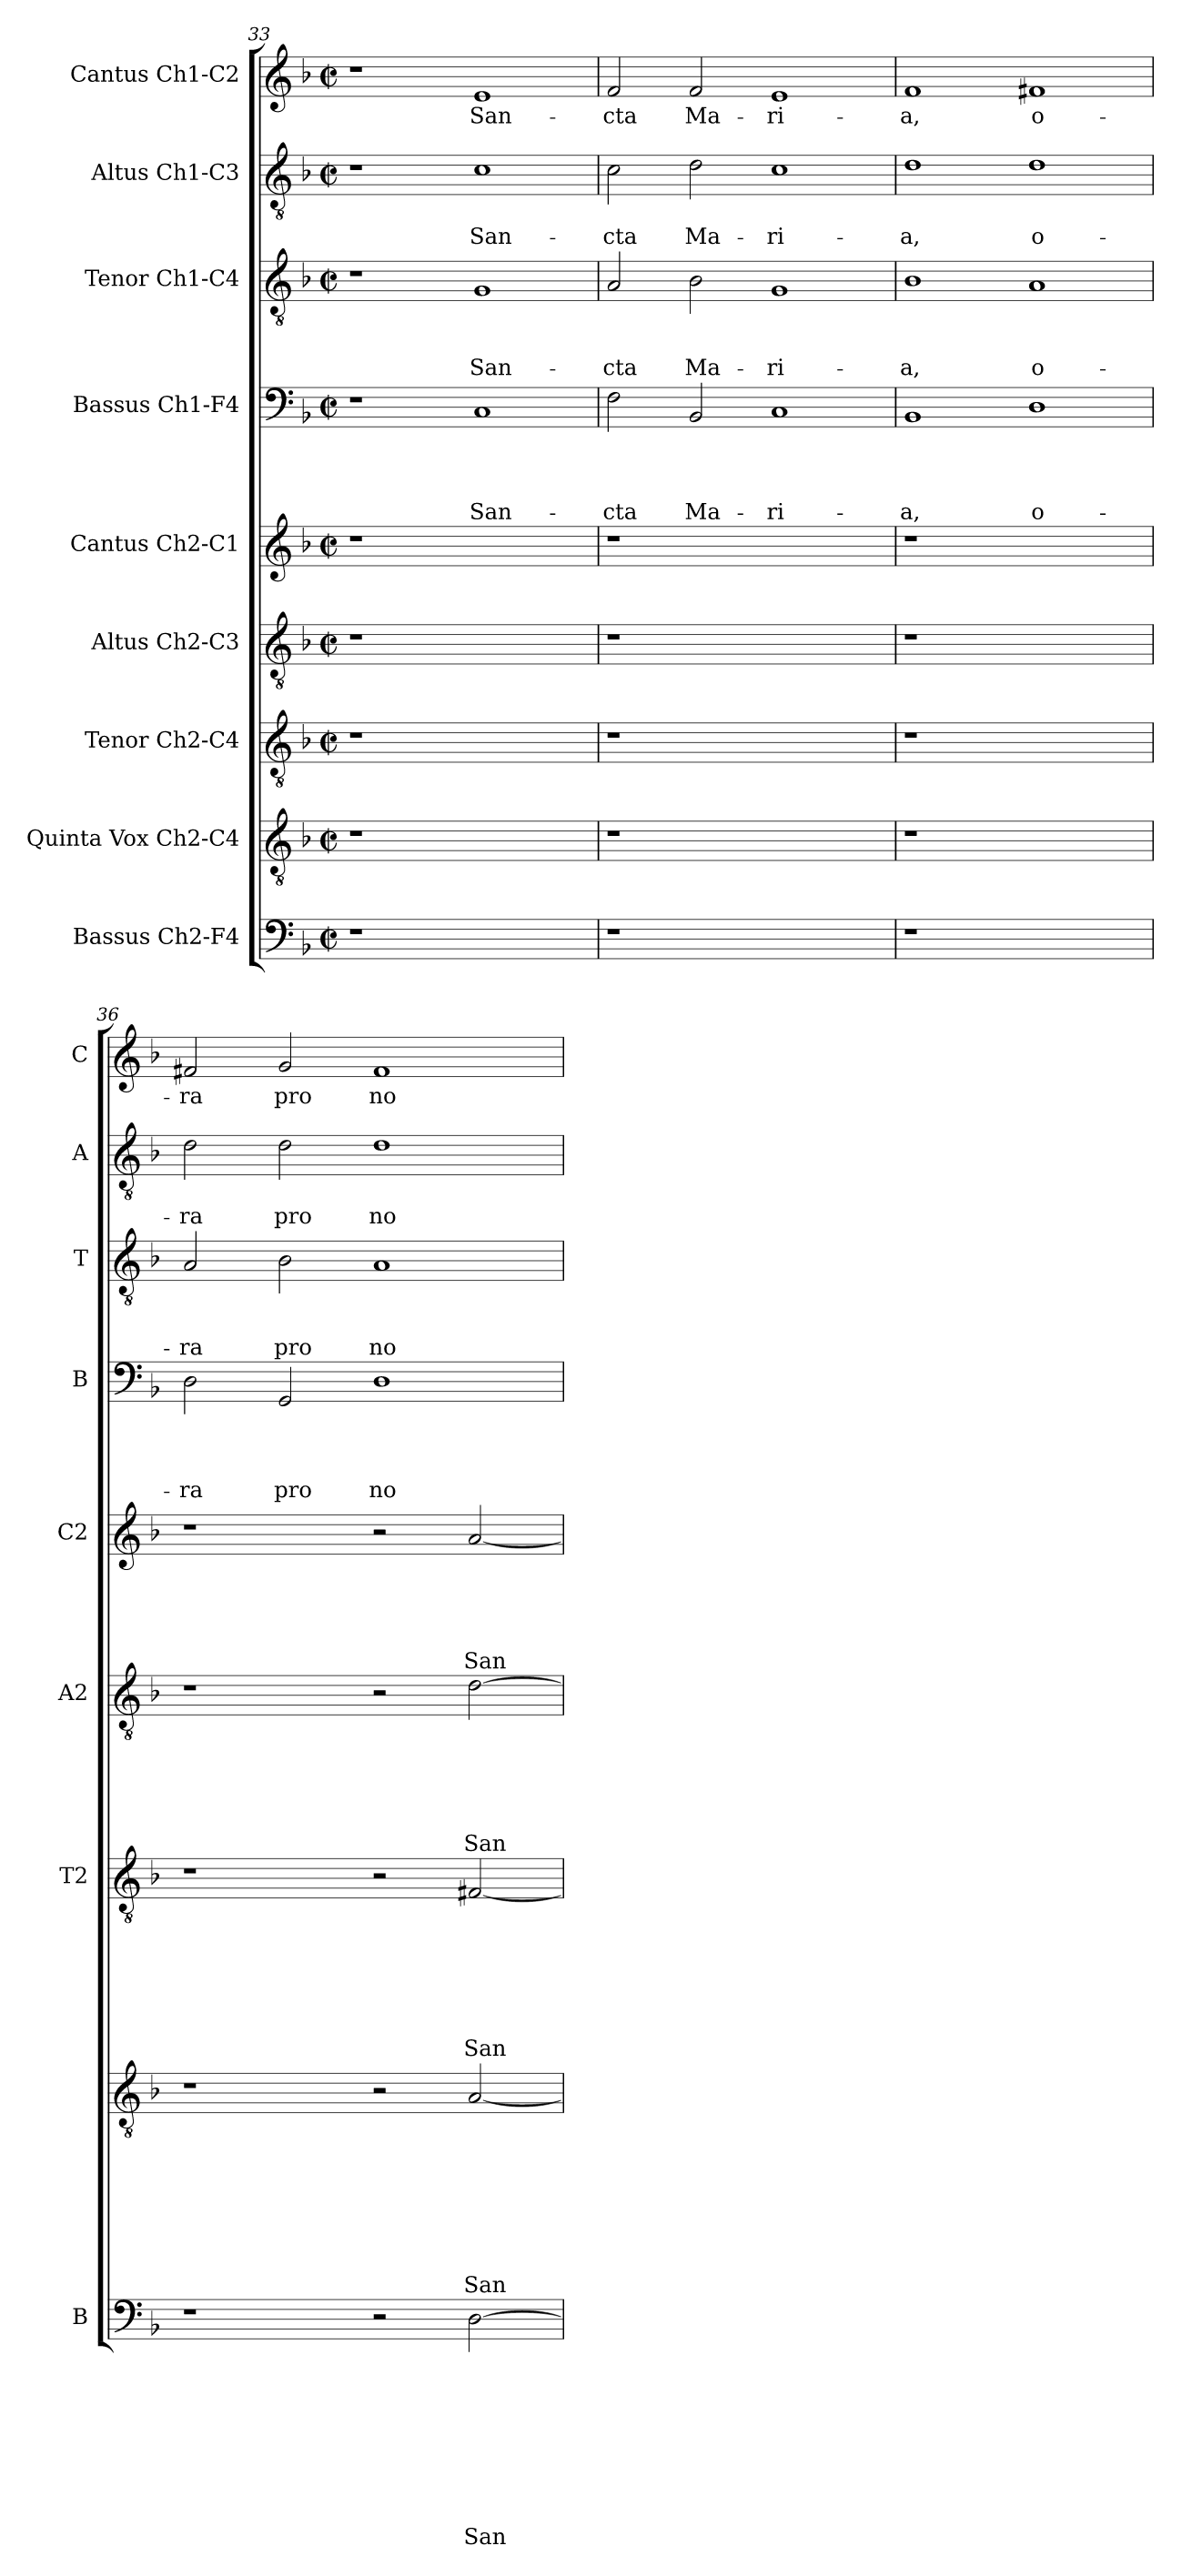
**kern	**text	**text	**text	**text	**text	**text	**text	**text	**text	**kern	**text	**text	**text	**text	**text	**text	**text	**text	**kern	**text	**text	**text	**text	**text	**text	**text	**kern	**text	**text	**text	**text	**text	**text	**kern	**text	**text	**text	**text	**text	**kern	**text	**text	**text	**text	**kern	**text	**text	**text	**kern	**text	**text	**kern	**text
*part9	*part9	*part9	*part9	*part9	*part9	*part9	*part9	*part9	*part9	*part8	*part8	*part8	*part8	*part8	*part8	*part8	*part8	*part8	*part7	*part7	*part7	*part7	*part7	*part7	*part7	*part7	*part6	*part6	*part6	*part6	*part6	*part6	*part6	*part5	*part5	*part5	*part5	*part5	*part5	*part4	*part4	*part4	*part4	*part4	*part3	*part3	*part3	*part3	*part2	*part2	*part2	*part1	*part1
*staff9	*staff9	*staff9	*staff9	*staff9	*staff9	*staff9	*staff9	*staff9	*staff9	*staff8	*staff8	*staff8	*staff8	*staff8	*staff8	*staff8	*staff8	*staff8	*staff7	*staff7	*staff7	*staff7	*staff7	*staff7	*staff7	*staff7	*staff6	*staff6	*staff6	*staff6	*staff6	*staff6	*staff6	*staff5	*staff5	*staff5	*staff5	*staff5	*staff5	*staff4	*staff4	*staff4	*staff4	*staff4	*staff3	*staff3	*staff3	*staff3	*staff2	*staff2	*staff2	*staff1	*staff1
*I"Bassus Ch2-F4	*	*	*	*	*	*	*	*	*	*I"Quinta Vox Ch2-C4	*	*	*	*	*	*	*	*	*I"Tenor Ch2-C4	*	*	*	*	*	*	*	*I"Altus Ch2-C3	*	*	*	*	*	*	*I"Cantus Ch2-C1	*	*	*	*	*	*I"Bassus Ch1-F4	*	*	*	*	*I"Tenor Ch1-C4	*	*	*	*I"Altus Ch1-C3	*	*	*I"Cantus Ch1-C2	*
*I'B	*	*	*	*	*	*	*	*	*	*	*	*	*	*	*	*	*	*	*I'T2	*	*	*	*	*	*	*	*I'A2	*	*	*	*	*	*	*I'C2	*	*	*	*	*	*I'B	*	*	*	*	*I'T	*	*	*	*I'A	*	*	*I'C	*
*clefF4	*	*	*	*	*	*	*	*	*	*clefGv2	*	*	*	*	*	*	*	*	*clefGv2	*	*	*	*	*	*	*	*clefGv2	*	*	*	*	*	*	*clefG2	*	*	*	*	*	*clefF4	*	*	*	*	*clefGv2	*	*	*	*clefGv2	*	*	*clefG2	*
*k[b-]	*	*	*	*	*	*	*	*	*	*k[b-]	*	*	*	*	*	*	*	*	*k[b-]	*	*	*	*	*	*	*	*k[b-]	*	*	*	*	*	*	*k[b-]	*	*	*	*	*	*k[b-]	*	*	*	*	*k[b-]	*	*	*	*k[b-]	*	*	*k[b-]	*
*F:	*	*	*	*	*	*	*	*	*	*F:	*	*	*	*	*	*	*	*	*F:	*	*	*	*	*	*	*	*F:	*	*	*	*	*	*	*F:	*	*	*	*	*	*F:	*	*	*	*	*F:	*	*	*	*F:	*	*	*F:	*
*M2/2	*	*	*	*	*	*	*	*	*	*M2/2	*	*	*	*	*	*	*	*	*M2/2	*	*	*	*	*	*	*	*M2/2	*	*	*	*	*	*	*M2/2	*	*	*	*	*	*M2/2	*	*	*	*	*M2/2	*	*	*	*M2/2	*	*	*M2/2	*
*met(c|)	*	*	*	*	*	*	*	*	*	*met(c|)	*	*	*	*	*	*	*	*	*met(c|)	*	*	*	*	*	*	*	*met(c|)	*	*	*	*	*	*	*met(c|)	*	*	*	*	*	*met(c|)	*	*	*	*	*met(c|)	*	*	*	*met(c|)	*	*	*met(c|)	*
=33	=33	=33	=33	=33	=33	=33	=33	=33	=33	=33	=33	=33	=33	=33	=33	=33	=33	=33	=33	=33	=33	=33	=33	=33	=33	=33	=33	=33	=33	=33	=33	=33	=33	=33	=33	=33	=33	=33	=33	=33	=33	=33	=33	=33	=33	=33	=33	=33	=33	=33	=33	=33	=33
1r	.	.	.	.	.	.	.	.	.	1r	.	.	.	.	.	.	.	.	1r	.	.	.	.	.	.	.	1r	.	.	.	.	.	.	1r	.	.	.	.	.	1r	.	.	.	.	1r	.	.	.	1r	.	.	1r	.
!	!	!	!	!	!	!	!	!	!	!	!	!	!	!	!	!	!	!	!	!	!	!	!	!	!	!	!	!	!	!	!	!	!	!	!	!	!	!	!	!	!	!	!	!LO:LY:b	!	!	!	!LO:LY:b	!	!	!LO:LY:b	!	!LO:LY:b
1ryy	.	.	.	.	.	.	.	.	.	1ryy	.	.	.	.	.	.	.	.	1ryy	.	.	.	.	.	.	.	1ryy	.	.	.	.	.	.	1ryy	.	.	.	.	.	1C	.	.	.	San-	1G	.	.	San-	1c	.	San-	1e	San-
=34	=34	=34	=34	=34	=34	=34	=34	=34	=34	=34	=34	=34	=34	=34	=34	=34	=34	=34	=34	=34	=34	=34	=34	=34	=34	=34	=34	=34	=34	=34	=34	=34	=34	=34	=34	=34	=34	=34	=34	=34	=34	=34	=34	=34	=34	=34	=34	=34	=34	=34	=34	=34	=34
!	!	!	!	!	!	!	!	!	!	!	!	!	!	!	!	!	!	!	!	!	!	!	!	!	!	!	!	!	!	!	!	!	!	!	!	!	!	!	!	!	!	!	!	!LO:LY:b	!	!	!	!LO:LY:b	!	!	!LO:LY:b	!	!LO:LY:b
1r	.	.	.	.	.	.	.	.	.	1r	.	.	.	.	.	.	.	.	1r	.	.	.	.	.	.	.	1r	.	.	.	.	.	.	1r	.	.	.	.	.	2F\	.	.	.	-cta	2A/	.	.	-cta	2c\	.	-cta	2f/	-cta
!	!	!	!	!	!	!	!	!	!	!	!	!	!	!	!	!	!	!	!	!	!	!	!	!	!	!	!	!	!	!	!	!	!	!	!	!	!	!	!	!	!	!	!	!LO:LY:b	!	!	!	!LO:LY:b	!	!	!LO:LY:b	!	!LO:LY:b
.	.	.	.	.	.	.	.	.	.	.	.	.	.	.	.	.	.	.	.	.	.	.	.	.	.	.	.	.	.	.	.	.	.	.	.	.	.	.	.	2BB-/	.	.	.	Ma-	2B-\	.	.	Ma-	2d\	.	Ma-	2f/	Ma-
!	!	!	!	!	!	!	!	!	!	!	!	!	!	!	!	!	!	!	!	!	!	!	!	!	!	!	!	!	!	!	!	!	!	!	!	!	!	!	!	!	!	!	!	!LO:LY:b	!	!	!	!LO:LY:b	!	!	!LO:LY:b	!	!LO:LY:b
1ryy	.	.	.	.	.	.	.	.	.	1ryy	.	.	.	.	.	.	.	.	1ryy	.	.	.	.	.	.	.	1ryy	.	.	.	.	.	.	1ryy	.	.	.	.	.	1C	.	.	.	-ri-	1G	.	.	-ri-	1c	.	-ri-	1e	-ri-
=35	=35	=35	=35	=35	=35	=35	=35	=35	=35	=35	=35	=35	=35	=35	=35	=35	=35	=35	=35	=35	=35	=35	=35	=35	=35	=35	=35	=35	=35	=35	=35	=35	=35	=35	=35	=35	=35	=35	=35	=35	=35	=35	=35	=35	=35	=35	=35	=35	=35	=35	=35	=35	=35
!	!	!	!	!	!	!	!	!	!	!	!	!	!	!	!	!	!	!	!	!	!	!	!	!	!	!	!	!	!	!	!	!	!	!	!	!	!	!	!	!	!	!	!	!LO:LY:b	!	!	!	!LO:LY:b	!	!	!LO:LY:b	!	!LO:LY:b
1r	.	.	.	.	.	.	.	.	.	1r	.	.	.	.	.	.	.	.	1r	.	.	.	.	.	.	.	1r	.	.	.	.	.	.	1r	.	.	.	.	.	1BB-	.	.	.	-a,	1B-	.	.	-a,	1d	.	-a,	1f	-a,
!	!	!	!	!	!	!	!	!	!	!	!	!	!	!	!	!	!	!	!	!	!	!	!	!	!	!	!	!	!	!	!	!	!	!	!	!	!	!	!	!	!	!	!	!LO:LY:b	!	!	!	!LO:LY:b	!	!	!LO:LY:b	!	!LO:LY:b
1ryy	.	.	.	.	.	.	.	.	.	1ryy	.	.	.	.	.	.	.	.	1ryy	.	.	.	.	.	.	.	1ryy	.	.	.	.	.	.	1ryy	.	.	.	.	.	1D	.	.	.	o-	1A	.	.	o-	1d	.	o-	1f#X	o-
=36	=36	=36	=36	=36	=36	=36	=36	=36	=36	=36	=36	=36	=36	=36	=36	=36	=36	=36	=36	=36	=36	=36	=36	=36	=36	=36	=36	=36	=36	=36	=36	=36	=36	=36	=36	=36	=36	=36	=36	=36	=36	=36	=36	=36	=36	=36	=36	=36	=36	=36	=36	=36	=36
!	!	!	!	!	!	!	!	!	!	!	!	!	!	!	!	!	!	!	!	!	!	!	!	!	!	!	!	!	!	!	!	!	!	!	!	!	!	!	!	!	!	!	!	!LO:LY:b	!	!	!	!LO:LY:b	!	!	!LO:LY:b	!	!LO:LY:b
1r	.	.	.	.	.	.	.	.	.	1r	.	.	.	.	.	.	.	.	1r	.	.	.	.	.	.	.	1r	.	.	.	.	.	.	1r	.	.	.	.	.	2D\	.	.	.	-ra	2A/	.	.	-ra	2d\	.	-ra	2f#X/	-ra
!	!	!	!	!	!	!	!	!	!	!	!	!	!	!	!	!	!	!	!	!	!	!	!	!	!	!	!	!	!	!	!	!	!	!	!	!	!	!	!	!	!	!	!	!LO:LY:b	!	!	!	!LO:LY:b	!	!	!LO:LY:b	!	!LO:LY:b
.	.	.	.	.	.	.	.	.	.	.	.	.	.	.	.	.	.	.	.	.	.	.	.	.	.	.	.	.	.	.	.	.	.	.	.	.	.	.	.	2GG/	.	.	.	pro	2B-\	.	.	pro	2d\	.	pro	2g/	pro
!	!	!	!	!	!	!	!	!	!	!	!	!	!	!	!	!	!	!	!	!	!	!	!	!	!	!	!	!	!	!	!	!	!	!	!	!	!	!	!	!	!	!	!	!LO:LY:b	!	!	!	!LO:LY:b	!	!	!LO:LY:b	!	!LO:LY:b
2r	.	.	.	.	.	.	.	.	.	2r	.	.	.	.	.	.	.	.	2r	.	.	.	.	.	.	.	2r	.	.	.	.	.	.	2r	.	.	.	.	.	1D	.	.	.	no-	1A	.	.	no-	1d	.	no-	1f#	no-
!	!	!	!	!	!	!	!	!	!LO:LY:b	!	!	!	!	!	!	!	!	!LO:LY:b	!	!	!	!	!	!	!	!LO:LY:b	!	!	!	!	!	!	!LO:LY:b	!	!	!	!	!	!LO:LY:b	!	!	!	!	!	!	!	!	!	!	!	!	!	!
[2D\	.	.	.	.	.	.	.	.	San-	[2A/	.	.	.	.	.	.	.	San-	[2F#X/	.	.	.	.	.	.	San-	[2d\	.	.	.	.	.	San-	[2a/	.	.	.	.	San-	.	.	.	.	.	.	.	.	.	.	.	.	.	.
=	=	=	=	=	=	=	=	=	=	=	=	=	=	=	=	=	=	=	=	=	=	=	=	=	=	=	=	=	=	=	=	=	=	=	=	=	=	=	=	=	=	=	=	=	=	=	=	=	=	=	=	=	=
*-	*-	*-	*-	*-	*-	*-	*-	*-	*-	*-	*-	*-	*-	*-	*-	*-	*-	*-	*-	*-	*-	*-	*-	*-	*-	*-	*-	*-	*-	*-	*-	*-	*-	*-	*-	*-	*-	*-	*-	*-	*-	*-	*-	*-	*-	*-	*-	*-	*-	*-	*-	*-	*-
